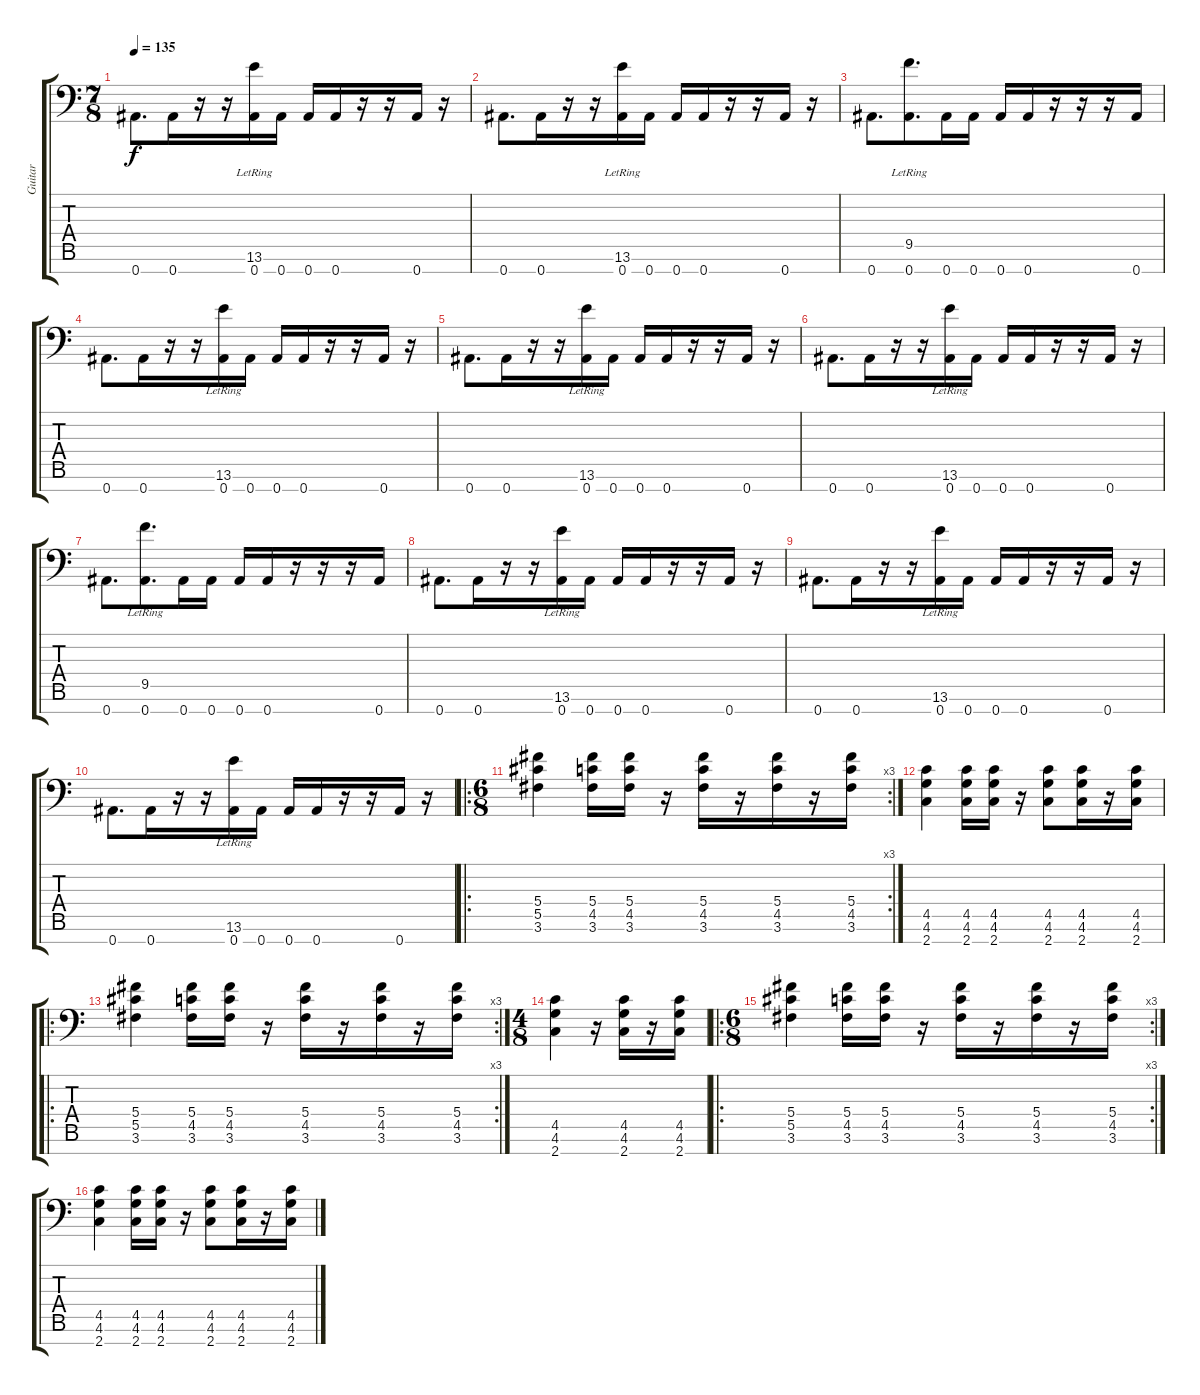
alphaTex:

\track ("Guitar" "Guitar") {instrument overdrivenguitar}
\staff {score tabs}
\tuning (Eb4 Bb3 Gb3 Db3 Ab2 Eb2 Bb1) {hide}
\ts (7 8)
\tempo 135
\clef f4
\ks c
0.7.8{d dy f} 0.7.16 r.16 r.16 (13.6{lr} 0.7).16 0.7.16 0.7.16 0.7.16 r.16 r.16 0.7.16 r.16 |
0.7.8{d} 0.7.16 r.16 r.16 (13.6{lr} 0.7).16 0.7.16 0.7.16 0.7.16 r.16 r.16 0.7.16 r.16 |
0.7.8{d} (9.5{lr} 0.7).8{d} 0.7.16 0.7.16 0.7.16 0.7.16 r.16 r.16 r.16 0.7.16 |
0.7.8{d} 0.7.16 r.16 r.16 (13.6{lr} 0.7).16 0.7.16 0.7.16 0.7.16 r.16 r.16 0.7.16 r.16 |
0.7.8{d} 0.7.16 r.16 r.16 (13.6{lr} 0.7).16 0.7.16 0.7.16 0.7.16 r.16 r.16 0.7.16 r.16 |
0.7.8{d} 0.7.16 r.16 r.16 (13.6{lr} 0.7).16 0.7.16 0.7.16 0.7.16 r.16 r.16 0.7.16 r.16 |
0.7.8{d} (9.5{lr} 0.7).8{d} 0.7.16 0.7.16 0.7.16 0.7.16 r.16 r.16 r.16 0.7.16 |
0.7.8{d} 0.7.16 r.16 r.16 (13.6{lr} 0.7).16 0.7.16 0.7.16 0.7.16 r.16 r.16 0.7.16 r.16 |
0.7.8{d} 0.7.16 r.16 r.16 (13.6{lr} 0.7).16 0.7.16 0.7.16 0.7.16 r.16 r.16 0.7.16 r.16 |
0.7.8{d} 0.7.16 r.16 r.16 (13.6{lr} 0.7).16 0.7.16 0.7.16 0.7.16 r.16 r.16 0.7.16 r.16 |
\ro
\rc 3
\ts (6 8)
(5.4 5.5 3.6).4 (5.4 4.5 3.6).16 (5.4 4.5 3.6).16 r.16 (5.4 4.5 3.6).16 r.16 (5.4 4.5 3.6).16 r.16 (5.4 4.5 3.6).16 |
(4.5 4.6 2.7).4 (4.5 4.6 2.7).16 (4.5 4.6 2.7).16 r.16 (4.5 4.6 2.7).8 (4.5 4.6 2.7).16 r.16 (4.5 4.6 2.7).16 |
\ro
\rc 3
(5.4 5.5 3.6).4 (5.4 4.5 3.6).16 (5.4 4.5 3.6).16 r.16 (5.4 4.5 3.6).16 r.16 (5.4 4.5 3.6).16 r.16 (5.4 4.5 3.6).16 |
\ts (4 8)
(4.5 4.6 2.7).4 r.16 (4.5 4.6 2.7).16 r.16 (4.5 4.6 2.7).16 |
\ro
\rc 3
\ts (6 8)
(5.4 5.5 3.6).4 (5.4 4.5 3.6).16 (5.4 4.5 3.6).16 r.16 (5.4 4.5 3.6).16 r.16 (5.4 4.5 3.6).16 r.16 (5.4 4.5 3.6).16 |
(4.5 4.6 2.7).4 (4.5 4.6 2.7).16 (4.5 4.6 2.7).16 r.16 (4.5 4.6 2.7).8 (4.5 4.6 2.7).16 r.16 (4.5 4.6 2.7).16
